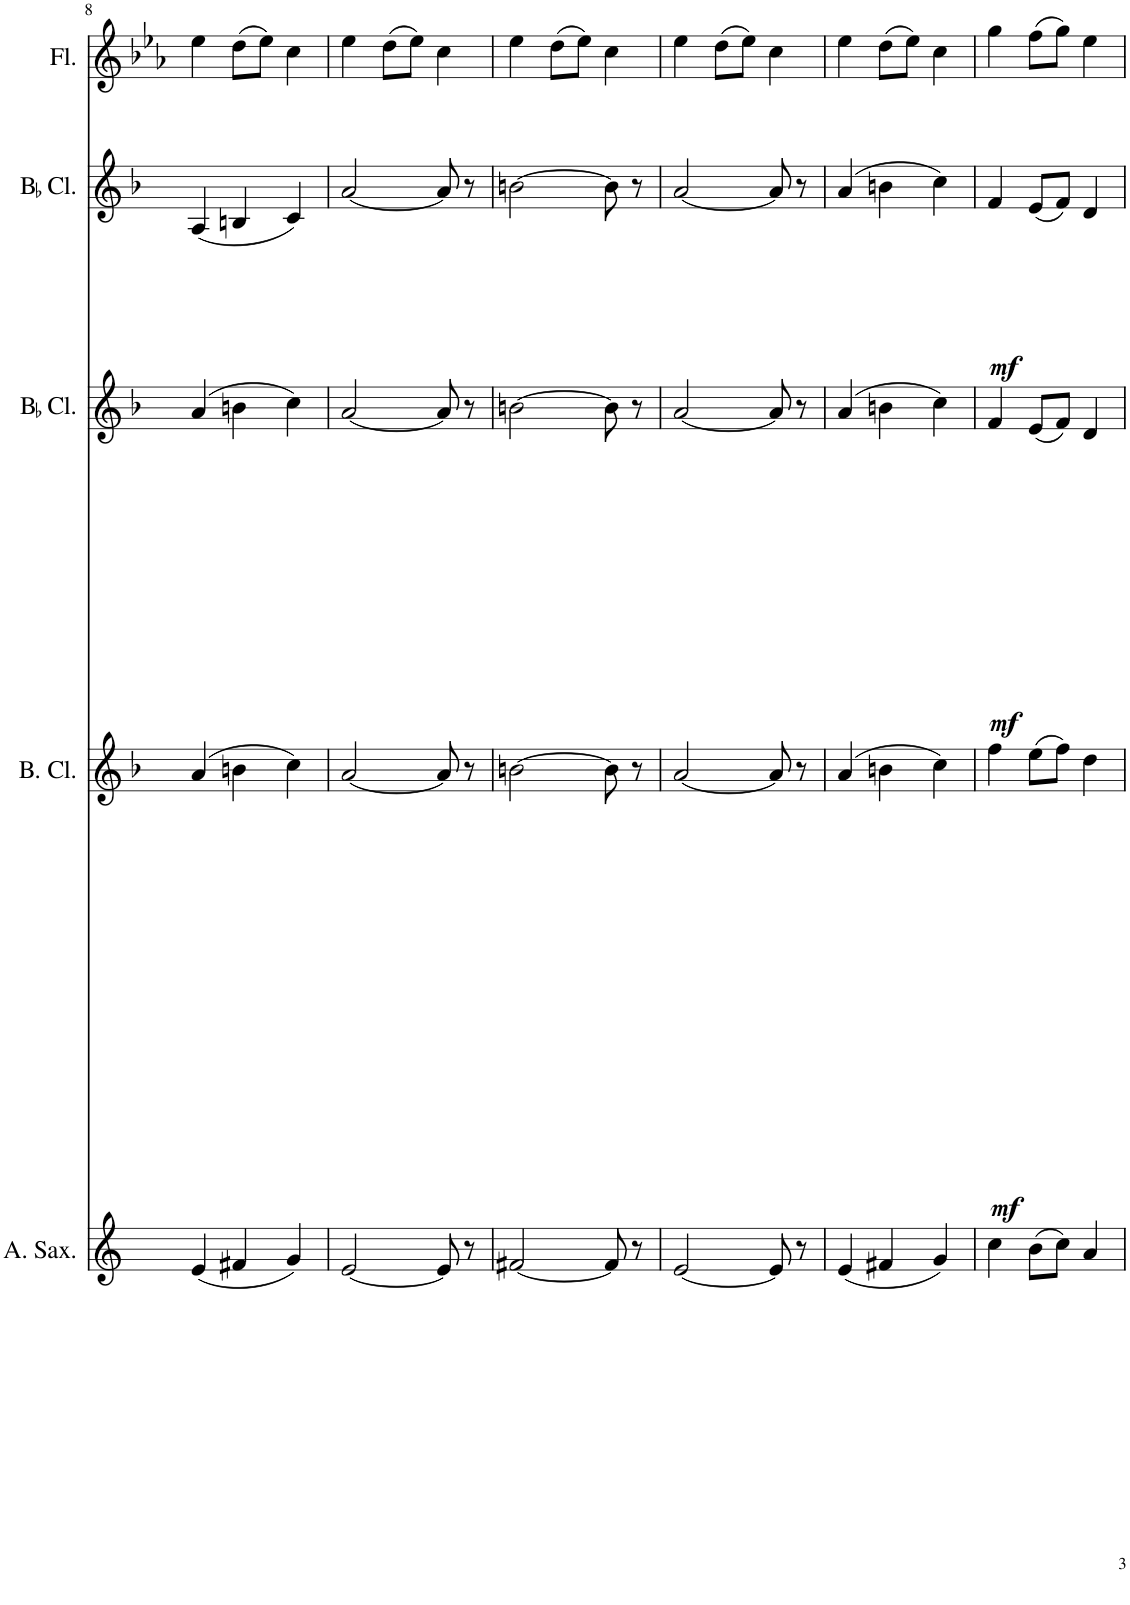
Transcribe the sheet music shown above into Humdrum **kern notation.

**kern	**dynam	**kern	**dynam	**kern	**dynam	**kern	**dynam	**kern
*part5	*part5	*part4	*part4	*part3	*part3	*part2	*part2	*part1
*staff5	*staff5	*staff4	*staff4	*staff3	*staff3	*staff2	*staff2	*staff1
*I"Alto Saxophone	*	*I"Bass Clarinet	*	*I"BaccidentalFlat Clarinet	*	*I"BaccidentalFlat Clarinet	*	*I"Flute
*I'A. Sax.	*	*I'B. Cl.	*	*I'BaccidentalFlat Cl.	*	*I'BaccidentalFlat Cl.	*	*I'Fl.
!!LO:PB:g=z
*clefG2	*	*clefG2	*	*clefG2	*	*clefG2	*	*clefG2
*Trd5c9	*	*Trd8c14	*	*Trd1c2	*	*Trd1c2	*	*
*k[]	*	*k[b-]	*	*k[b-]	*	*k[b-]	*	*k[b-e-a-]
*M3/4	*	*M3/4	*	*M3/4	*	*M3/4	*	*M3/4
=8	=8	=8	=8	=8	=8	=8	=8	=8
(4e/	.	(4a/	.	(4a/	.	(4A/	.	4ee-\
4f#X/	.	4bn\	.	4bn\	.	4Bn/	.	(8dd\L
.	.	.	.	.	.	.	.	8ee-\J)
4g/)	.	4cc\)	.	4cc\)	.	4c/)	.	4cc\
=9	=9	=9	=9	=9	=9	=9	=9	=9
[2e/	.	[2a/	.	[2a/	.	[2a/	.	4ee-\
.	.	.	.	.	.	.	.	(8dd\L
.	.	.	.	.	.	.	.	8ee-\J)
8e/]	.	8a/]	.	8a/]	.	8a/]	.	4cc\
8r	.	8r	.	8r	.	8r	.	.
=10	=10	=10	=10	=10	=10	=10	=10	=10
[2f#X/	.	[2bn\	.	[2bn\	.	[2bn\	.	4ee-\
.	.	.	.	.	.	.	.	(8dd\L
.	.	.	.	.	.	.	.	8ee-\J)
8f#/]	.	8b\]	.	8b\]	.	8b\]	.	4cc\
8r	.	8r	.	8r	.	8r	.	.
=11	=11	=11	=11	=11	=11	=11	=11	=11
[2e/	.	[2a/	.	[2a/	.	[2a/	.	4ee-\
.	.	.	.	.	.	.	.	(8dd\L
.	.	.	.	.	.	.	.	8ee-\J)
8e/]	.	8a/]	.	8a/]	.	8a/]	.	4cc\
8r	.	8r	.	8r	.	8r	.	.
=12	=12	=12	=12	=12	=12	=12	=12	=12
(4e/	.	(4a/	.	(4a/	.	(4a/	.	4ee-\
4f#X/	.	4bn\	.	4bn\	.	4bn\	.	(8dd\L
.	.	.	.	.	.	.	.	8ee-\J)
4g/)	.	4cc\)	.	4cc\)	.	4cc\)	.	4cc\
=13	=13	=13	=13	=13	=13	=13	=13	=13
!	!LO:DY:b	!	!LO:DY:b	!	!LO:DY:b	!	!LO:DY:b	!
4cc\	mf	4ff\	mf	4f/	mf	4f/	mf	4gg\
(8b\L	.	(8ee\L	.	(8e/L	.	(8e/L	.	(8ff\L
8cc\J)	.	8ff\J)	.	8f/J)	.	8f/J)	.	8gg\J)
4a/	.	4dd\	.	4d/	.	4d/	.	4ee-\
=	=	=	=	=	=	=	=	=
*-	*-	*-	*-	*-	*-	*-	*-	*-
